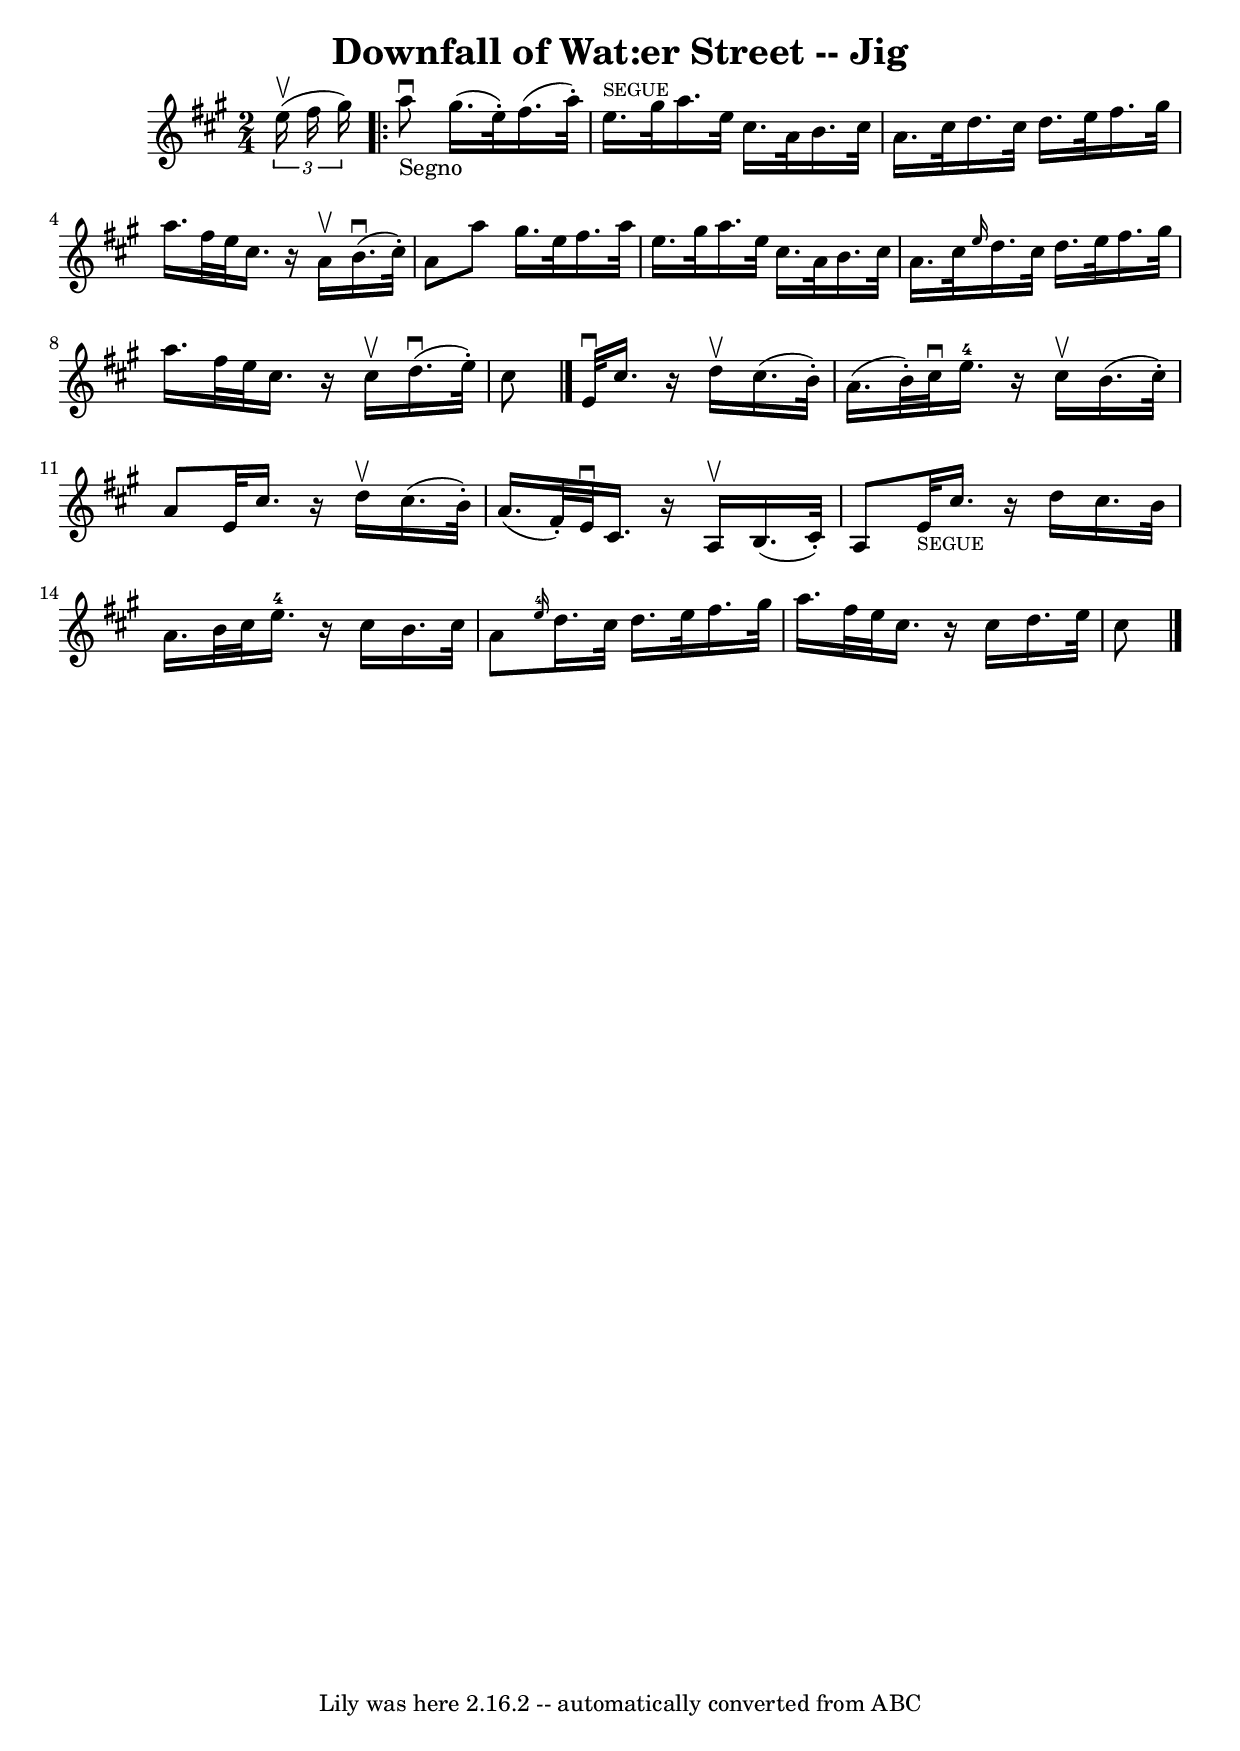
\version "2.16.2"
\include "Mammoth.ily"
\header {
  %% book = "Ryan's Mammoth Collection"
  crossRefNumber = "1"
  footnotes = "\\\\113 632"
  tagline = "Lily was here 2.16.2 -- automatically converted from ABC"
  title = "Downfall of Wat:er Street -- Jig"

}
voicedefault =  {


  \time 2/4 
  \key a \major
  \times 2/3 { e''16^\upbow(fis''16 gis''16  
	       -) 
	     }   
  \repeat volta 2 {
    a''8_"Segno"^\downbow gis''16. (e''32 -.)  
    fis''16. (a''32 -.) e''16.^\segue gis''32    |
    a''16.    
    e''32 cis''16. a'32 b'16. cis''32 a'16. cis''32    |
    
    d''16. cis''32 d''16. e''32 fis''16. gis''32 a''16.    
    fis''32    |
    e''32 cis''16.    r16 a'16^\upbow b'16.^\downbow(
    cis''32 -.) a'8    |
    a''8 gis''16. e''32 fis''16.    
    a''32 e''16. gis''32    |
    a''16. e''32 cis''16. a'32    
    b'16. cis''32 a'16. cis''32    |
    \grace { e''16  
	   } d''16.  
    cis''32 d''16. e''32 fis''16. gis''32 a''16. fis''32    
    |
    e''32 cis''16.    r16 cis''16^\upbow d''16.^\downbow(
    e''32 -.) cis''8    \bar "|." e'32^\downbow cis''16.    r16 d''16 ^\upbow cis''16. (b'32 -.) a'16. (b'32 -.)   |
    cis''32 ^\downbow e''16.-4   r16 cis''16^\upbow b'16. (cis''32 -.) a'8   
    |
    e'32 cis''16.    r16 d''16^\upbow cis''16. (b'32 -.)   
    a'16. (fis'32 -.)   |
    e'32^\downbow cis'16.    r16 a16^\upbow 
    b16. (cis'32 -.) a8    |
    e'32_\segue cis''16.    r16 
    d''16 cis''16. b'32 a'16. b'32    |
    cis''32 e''16.-4 
    r16 cis''16 b'16. cis''32 a'8    |
    \grace { e''16-4 

	   } d''16. cis''32 d''16. e''32 fis''16. gis''32 a''16.    
    fis''32    |
    e''32 cis''16.    r16 cis''16 d''16. e''32    
    cis''8        \bar "|."   
  }

}

\score{
  <<

    \context Staff="default"
    {
      \voicedefault 
      
    }

  >>
  \layout {
    
  }
  \midi {
  }

}
